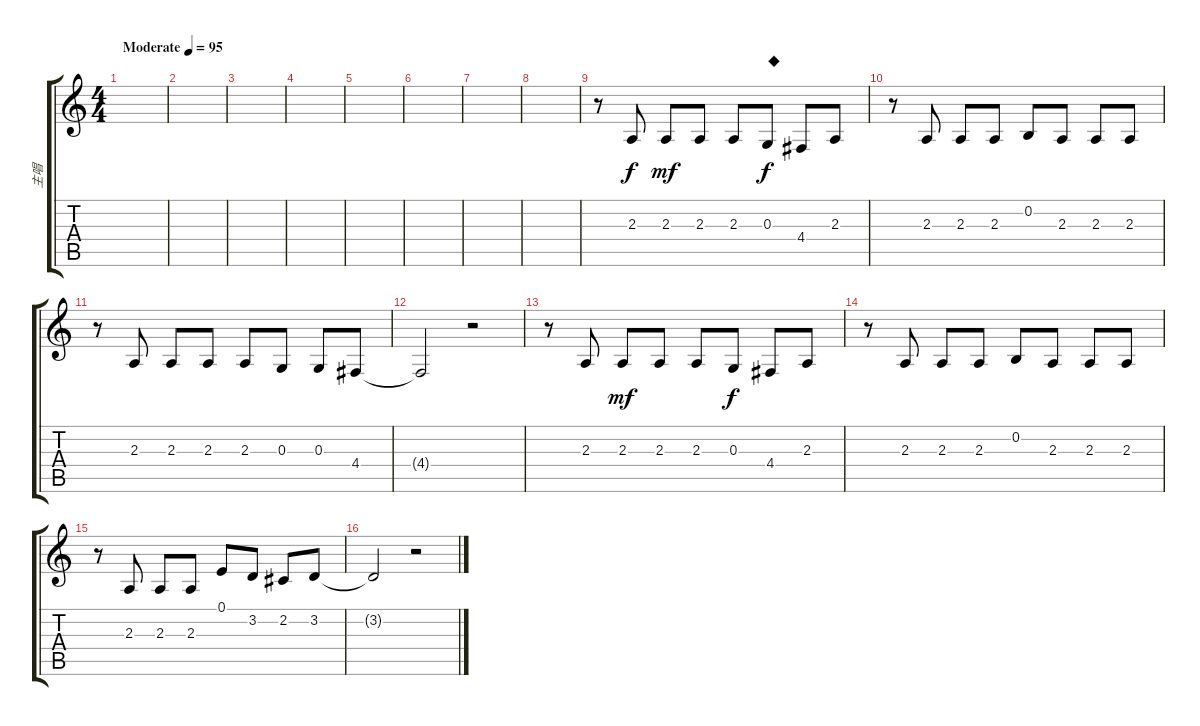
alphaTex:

\track ("主唱" "主唱") {instrument cello}
\staff {score tabs}
\tuning (E4 B3 G3 D3 A2 E2) {hide}
\ts (4 4)
\tempo (95 "Moderate")
\clef g2
\ks c
|
|
|
|
|
|
|
|
r.8 2.3.8 2.3.8{dy mf} 2.3.8 2.3.8 0.3.8{txt "◆" dy f} 4.4.8 2.3.8 |
r.8 2.3.8 2.3.8 2.3.8 0.2.8 2.3.8 2.3.8 2.3.8 |
r.8 2.3.8 2.3.8 2.3.8 2.3.8 0.3.8 0.3.8 4.4.8 |
4.4{t}.2 r.2 |
r.8 2.3.8 2.3.8{dy mf} 2.3.8 2.3.8 0.3.8{dy f} 4.4.8 2.3.8 |
r.8 2.3.8 2.3.8 2.3.8 0.2.8 2.3.8 2.3.8 2.3.8 |
r.8 2.3.8 2.3.8 2.3.8 0.1.8 3.2.8 2.2.8 3.2.8 |
3.2{t}.2 r.2
